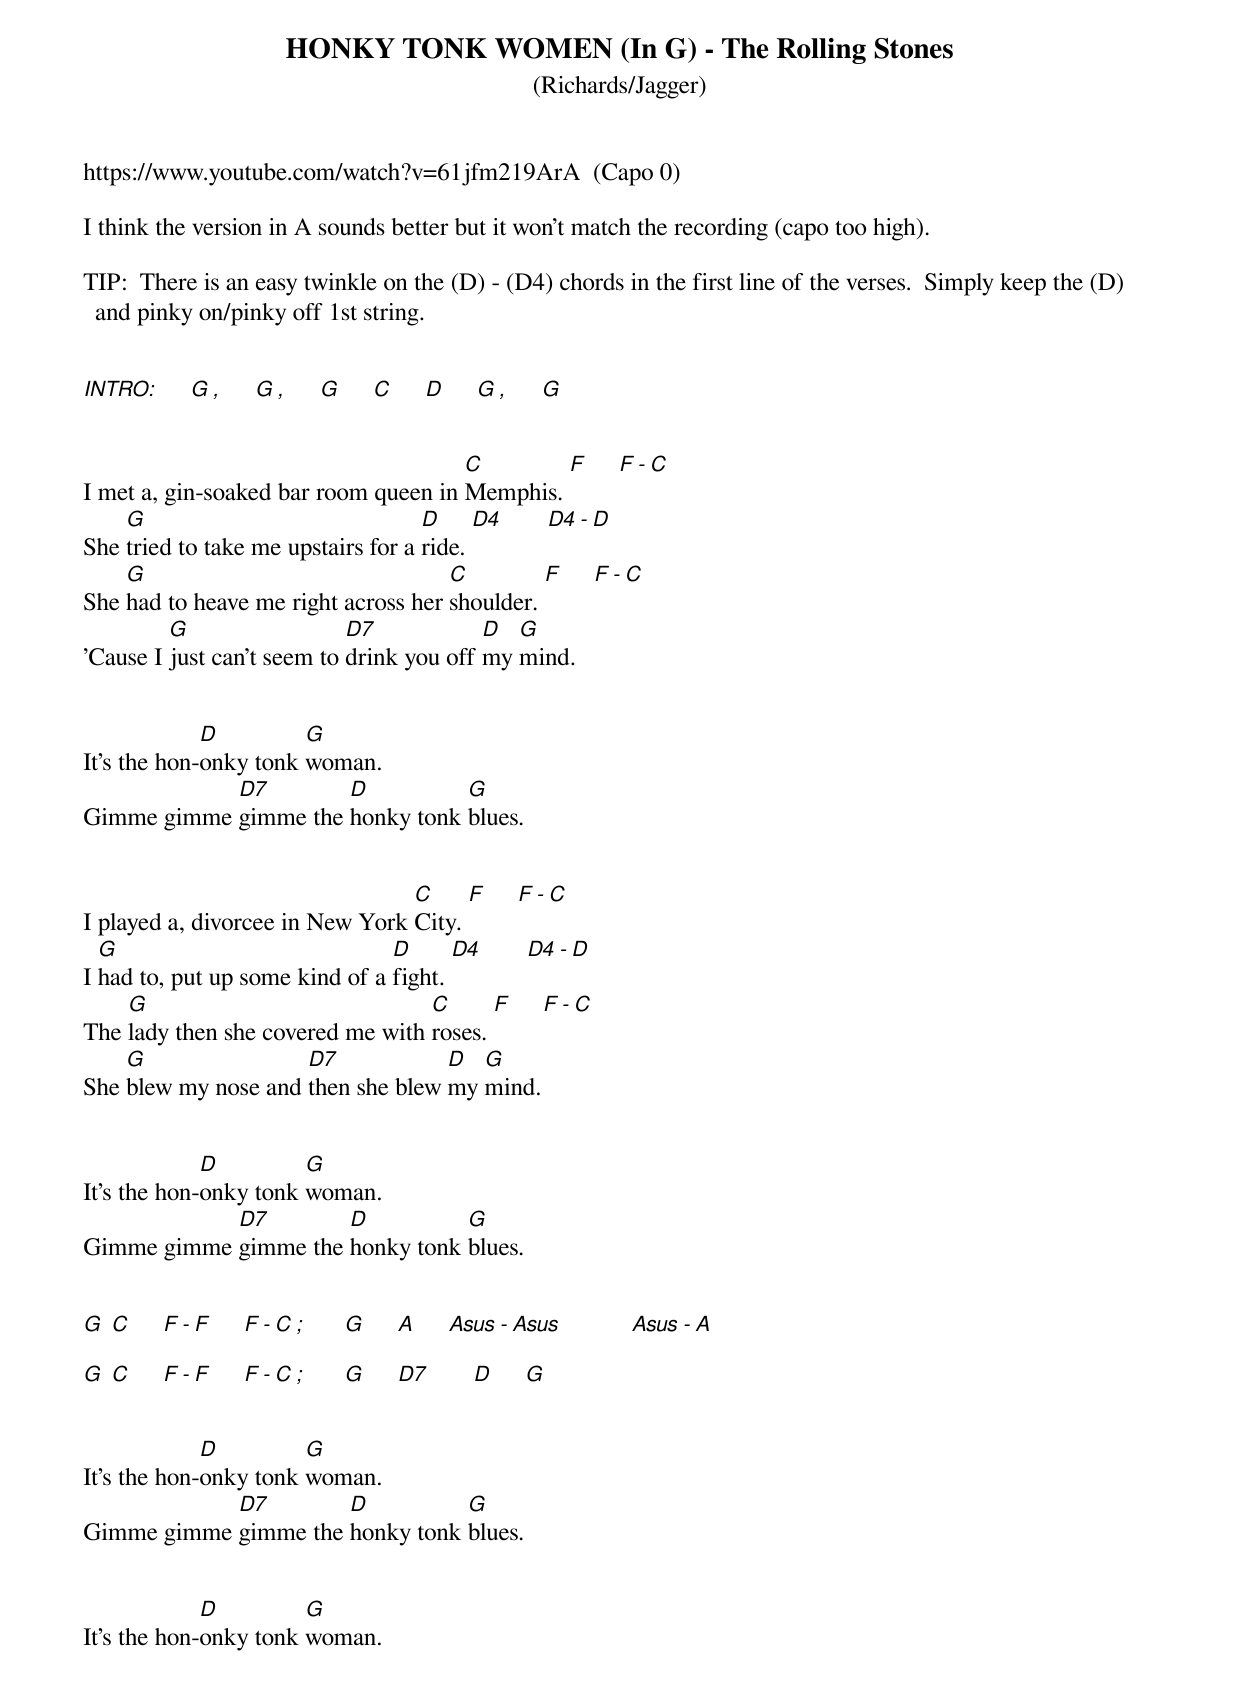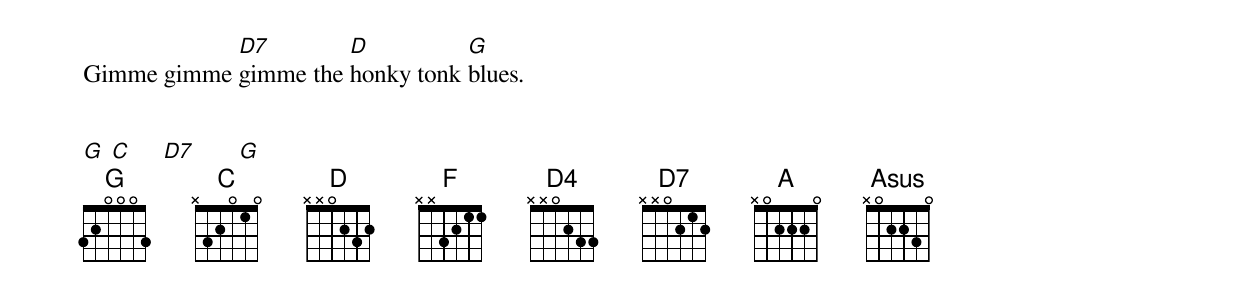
{define: D4 base-fret 1 frets x x 0 2 3 3}
{define: F base-fret 1 frets x x 3 2 1 1}
{define: Asus base-fret 1 frets x 0 2 2 3 0}
{t: HONKY TONK WOMEN (In G) - The Rolling Stones }
{st: (Richards/Jagger) }
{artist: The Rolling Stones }
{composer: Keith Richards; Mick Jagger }


https://www.youtube.com/watch?v=61jfm219ArA  (Capo 0)

I think the version in A sounds better but it won't match the recording (capo too high).

TIP:  There is an easy twinkle on the (D) - (D4) chords in the first line of the verses.  Simply keep the (D) and pinky on/pinky off 1st string.


[INTRO:]     [G][,]     [G][,]     [G]     [C]     [D]     [G][,]     [G]


I met a, gin-soaked bar room queen in [C]Memphis. [F]     [F][-][C]
She [G]tried to take me upstairs for a [D]ride. [D4]       [D4][-][D]
She [G]had to heave me right across her [C]shoulder. [F]     [F][-][C]
'Cause I [G]just can't seem to [D7]drink you off [D]my [G]mind.


It's the hon-[D]onky tonk [G]woman.
Gimme gimme [D7]gimme the [D]honky tonk [G]blues.


I played a, divorcee in New York [C]City. [F]     [F][-][C]
I [G]had to, put up some kind of a [D]fight. [D4]       [D4][-][D]
The [G]lady then she covered me with [C]roses. [F]     [F][-][C]
She [G]blew my nose and [D7]then she blew [D]my [G]mind.


It's the hon-[D]onky tonk [G]woman.
Gimme gimme [D7]gimme the [D]honky tonk [G]blues.


[G] [C]     [F][-][F]     [F][-][C][;]      [G]     [A]     [Asus][-][Asus]           [Asus][-][A]

[G] [C]     [F][-][F]     [F][-][C][;]      [G]     [D7]       [D]     [G]


It's the hon-[D]onky tonk [G]woman.
Gimme gimme [D7]gimme the [D]honky tonk [G]blues.


It's the hon-[D]onky tonk [G]woman.
Gimme gimme [D7]gimme the [D]honky tonk [G]blues.


[G] [C]     [D7]       [G]
